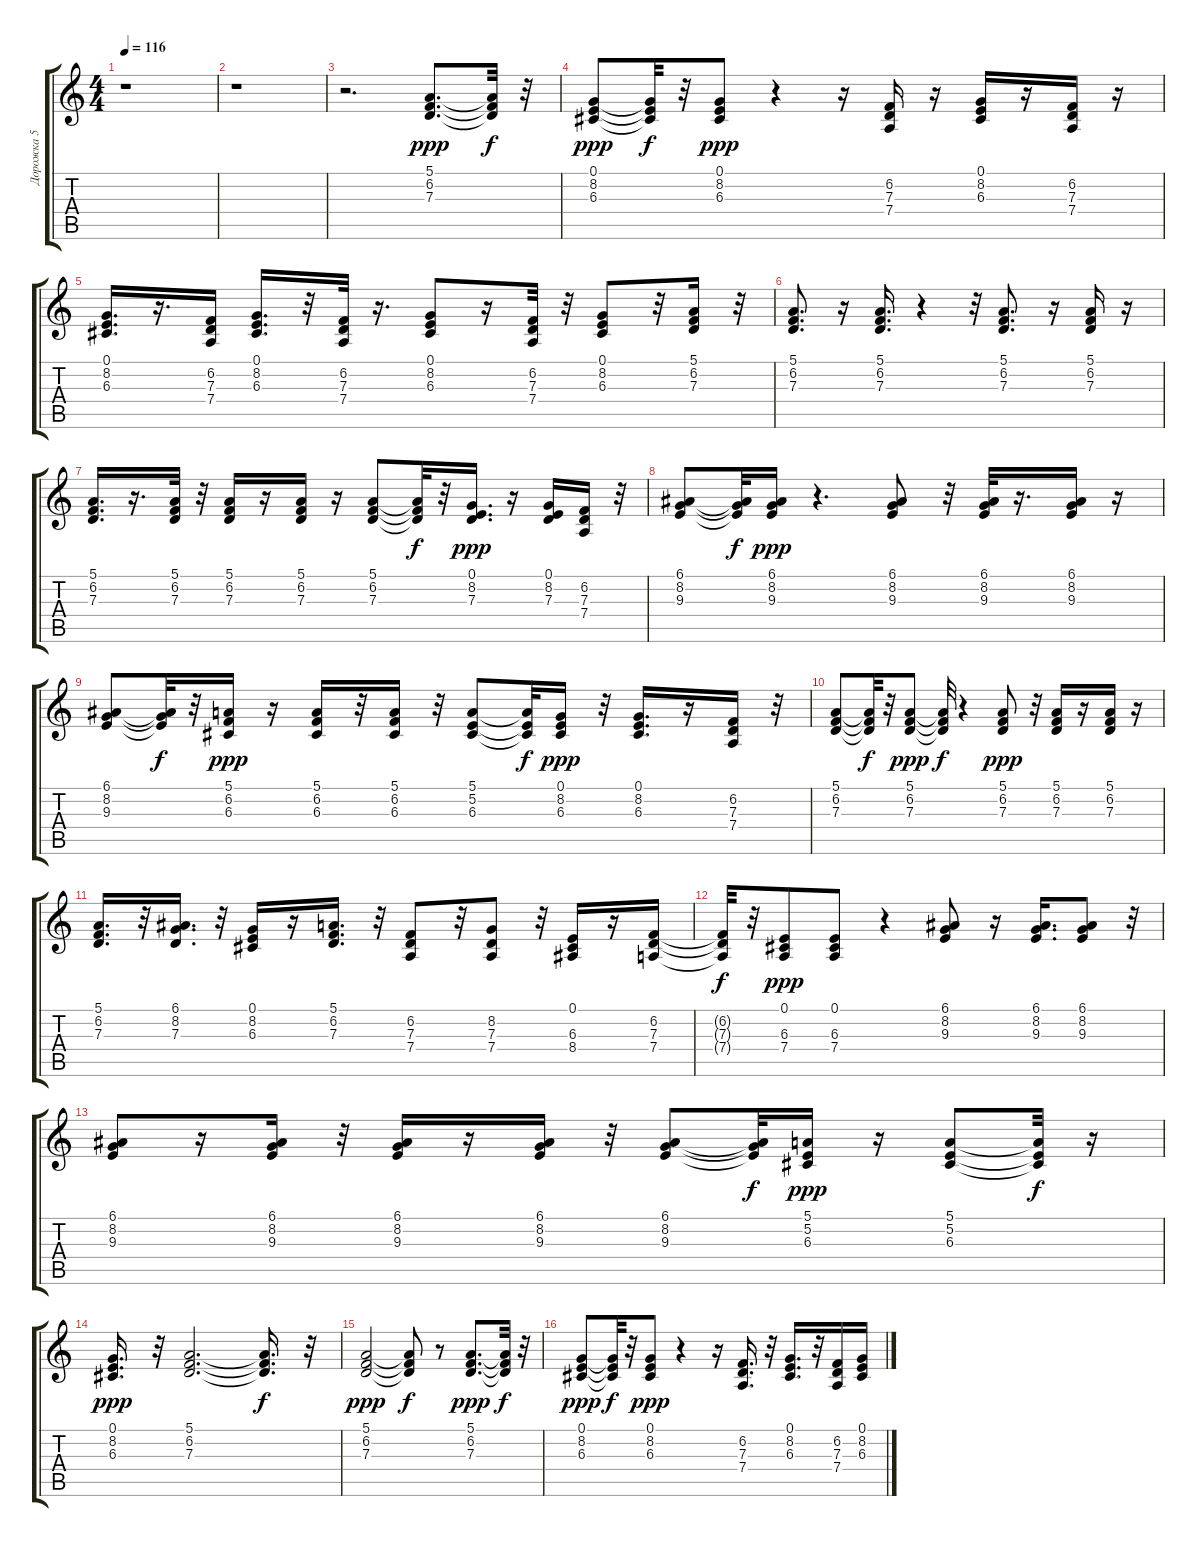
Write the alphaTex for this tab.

\track ("Дорожка 5" "Дорожка 5") {instrument choiraahs}
\staff {score tabs}
\tuning (E4 B3 G3 D3 A2 E2) {hide}
\ts (4 4)
\tempo 116
\clef g2
\ks c
r.1{dy ppp} |
r.1 |
r.2{d} (5.1 6.2 7.3).8{d} (5.1{t} 6.2{t} 7.3{t}).32{dy f} r.32 |
(0.1 8.2 6.3).8{dy ppp} (0.1{t} 8.2{t} 6.3{t}).32{dy f} r.32 (0.1 8.2 6.3).8{dy ppp} r.4 r.16 (6.2 7.3 7.4).16 r.16 (0.1 8.2 6.3).16 r.16 (6.2 7.3 7.4).16 r.16 |
(0.1 8.2 6.3).16{d} r.16{d} (6.2 7.3 7.4).16 (0.1 8.2 6.3).16{d} r.32 (6.2 7.3 7.4).32 r.16{d} (0.1 8.2 6.3).8 r.16 (6.2 7.3 7.4).32 r.32 (0.1 8.2 6.3).8 r.32 (5.1 6.2 7.3).16 r.32 |
(5.1 6.2 7.3).8{d} r.16 (5.1 6.2 7.3).16{d} r.4 r.32 (5.1 6.2 7.3).8{d} r.16 (5.1 6.2 7.3).16 r.16 |
(5.1 6.2 7.3).16{d} r.16{d} (5.1 6.2 7.3).32 r.32 (5.1 6.2 7.3).16 r.16 (5.1 6.2 7.3).16 r.16 (5.1 6.2 7.3).8 (5.1{t} 6.2{t} 7.3{t}).32{dy f} r.32 (0.1 8.2 7.3).16{d dy ppp} r.16 (0.1 8.2 7.3).16 (6.2 7.3 7.4).16 r.32 |
(6.1 8.2 9.3).8 (6.1{t} 8.2{t} 9.3{t}).32{dy f} (6.1 8.2 9.3).16{dy ppp} r.4{d} (6.1 8.2 9.3).8 r.32 (6.1 8.2 9.3).32 r.16{d} (6.1 8.2 9.3).16 r.16 |
(6.1 8.2 9.3).8 (6.1{t} 8.2{t} 9.3{t}).32{dy f} r.32 (5.1 6.2 6.3).16{dy ppp} r.16 (5.1 6.2 6.3).16 r.32 (5.1 6.2 6.3).16 r.32 (5.1 5.2 6.3).8 (5.1{t} 5.2{t} 6.3{t}).32{dy f} (0.1 8.2 6.3).16{dy ppp} r.32 (0.1 8.2 6.3).16{d} r.16 (6.2 7.3 7.4).16 r.32 |
(5.1 6.2 7.3).8 (5.1{t} 6.2{t} 7.3{t}).32{dy f} r.32 (5.1 6.2 7.3).8{dy ppp} (5.1{t} 6.2{t} 7.3{t}).32{dy f} r.4 (5.1 6.2 7.3).8{dy ppp} r.32 (5.1 6.2 7.3).16 r.16 (5.1 6.2 7.3).16 r.16 |
(5.1 6.2 7.3).16{d} r.32 (6.1 8.2 7.3).16{d} r.32 (0.1 8.2 6.3).16 r.16 (5.1 6.2 7.3).16{d} r.32 (6.2 7.3 7.4).8 r.32 (8.2 7.3 7.4).8 r.32 (0.1 6.3 8.4).16 r.16 (6.2 7.3 7.4).16 |
(6.2{t} 7.3{t} 7.4{t}).32{dy f} r.32 (0.1 6.3 7.4).8{dy ppp} (0.1 6.3 7.4).8 r.4 (6.1 8.2 9.3).8 r.16 (6.1 8.2 9.3).16{d} (6.1 8.2 9.3).8 r.32 |
(6.1 8.2 9.3).8 r.16 (6.1 8.2 9.3).16 r.32 (6.1 8.2 9.3).16 r.16 (6.1 8.2 9.3).16 r.32 (6.1 8.2 9.3).8 (6.1{t} 8.2{t} 9.3{t}).32{dy f} (5.1 5.2 6.3).16{dy ppp} r.16 (5.1 5.2 6.3).8 (5.1{t} 5.2{t} 6.3{t}).32{dy f} r.16 |
(0.1 8.2 6.3).16{d dy ppp} r.32 (5.1 6.2 7.3).2{d} (5.1{t} 6.2{t} 7.3{t}).16{d dy f} r.32 |
(5.1 6.2 7.3).2{dy ppp} (5.1{t} 6.2{t} 7.3{t}).8{dy f} r.8 (5.1 6.2 7.3).8{d dy ppp} (5.1{t} 6.2{t} 7.3{t}).32{dy f} r.32 |
(0.1 8.2 6.3).8{dy ppp} (0.1{t} 8.2{t} 6.3{t}).32{dy f} r.32 (0.1 8.2 6.3).8{dy ppp} r.4 r.16 (6.2 7.3 7.4).16{d} r.32 (0.1 8.2 6.3).16{d} r.32 (6.2 7.3 7.4).16 (0.1 8.2 6.3).16
